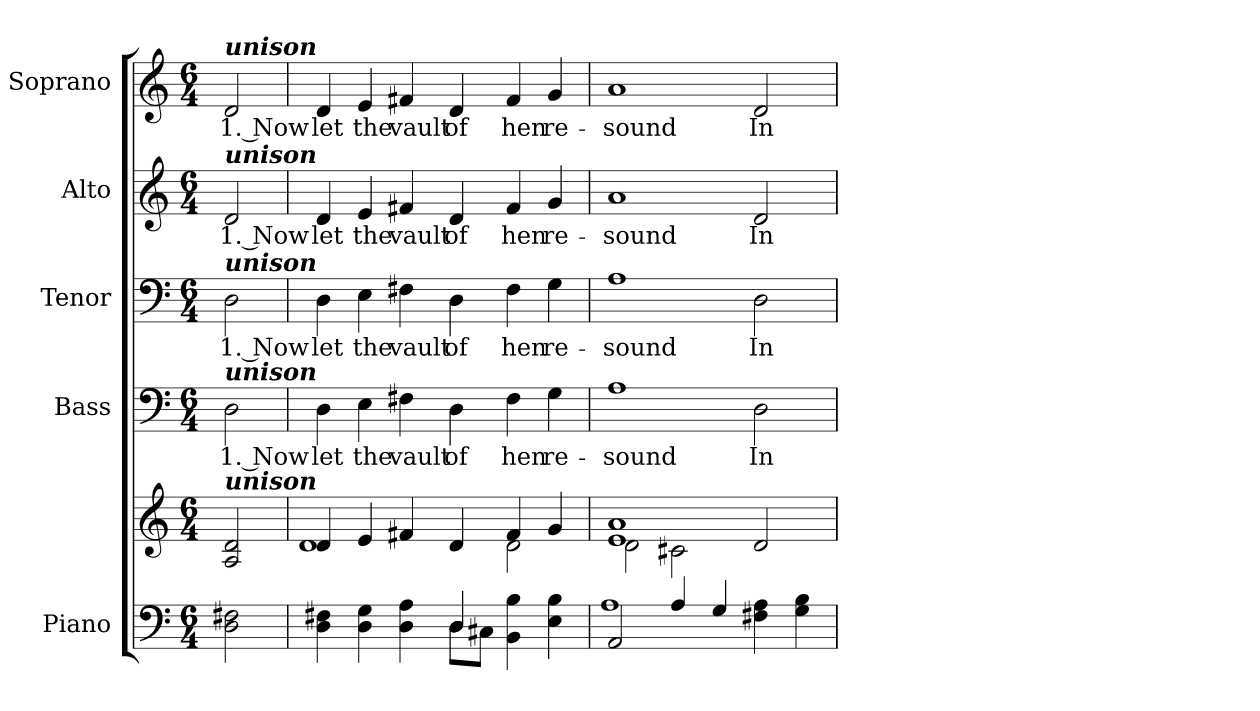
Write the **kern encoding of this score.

**kern	**kern	**kern	**text	**kern	**text	**kern	**text	**kern	**text
*part5	*part5	*part4	*part4	*part3	*part3	*part2	*part2	*part1	*part1
*staff6	*staff5	*staff4	*staff4	*staff3	*staff3	*staff2	*staff2	*staff1	*staff1
*I"Piano	*	*I"Bass	*	*I"Tenor	*	*I"Alto	*	*I"Soprano	*
*I'Pno.	*	*I'B.	*	*I'T.	*	*I'A.	*	*I'S.	*
!!LO:PB:g=z
*clefF4	*clefG2	*clefF4	*	*clefF4	*	*clefG2	*	*clefG2	*
*k[]	*k[]	*k[]	*	*k[]	*	*k[]	*	*k[]	*
*C:	*C:	*C:	*	*C:	*	*C:	*	*C:	*
*M6/4	*M6/4	*M6/4	*	*M6/4	*	*M6/4	*	*M6/4	*
*MM180	*MM180	*MM180	*	*MM180	*	*MM180	*	*MM180	*
=	=	=	=	=	=	=	=	=	=
!	!	!	!LO:LY:b:color=#000000	!	!	!	!	!	!
!	!	!	!	!	!LO:LY:b:color=#000000	!	!	!	!
!	!	!	!	!	!	!	!LO:LY:b:color=#000000	!	!
!	!	!	!	!	!	!	!	!LO:TX:a:Bi:t=unison	!
!	!	!	!	!	!	!LO:TX:a:Bi:t=unison	!	!	!
!	!	!	!	!LO:TX:a:Bi:t=unison	!	!	!	!	!
!	!	!LO:TX:a:Bi:t=unison	!	!	!	!	!	!	!
!	!LO:TX:a:Bi:t=unison	!	!	!	!	!	!	!	!
!	!	!	!	!	!	!	!	!	!LO:LY:b:color=#000000
2Di\ 2F#Xi	2Ai/ 2di	2Di\	1. Now	2Di\	1. Now	2di/	1. Now	2di/	1. Now
=1	=1	=1	=1	=1	=1	=1	=1	=1	=1
*^	*^	*	*	*	*	*	*	*	*
!	!	!	!	!	!LO:LY:b:color=#000000	!	!	!	!	!	!
!	!	!	!	!	!	!	!LO:LY:b:color=#000000	!	!	!	!
!	!	!	!	!	!	!	!	!	!LO:LY:b:color=#000000	!	!
!	!	!	!	!	!	!	!	!	!	!	!LO:LY:b:color=#000000
4Di\ 4F#Xi	2.ryy	4di/	1di	4Di\	let	4Di\	let	4di/	let	4di/	let
!	!	!	!	!	!LO:LY:b:color=#000000	!	!	!	!	!	!
!	!	!	!	!	!	!	!LO:LY:b:color=#000000	!	!	!	!
!	!	!	!	!	!	!	!	!	!LO:LY:b:color=#000000	!	!
!	!	!	!	!	!	!	!	!	!	!	!LO:LY:b:color=#000000
4Di\ 4Gi	.	4ei/	.	4Ei\	the	4Ei\	the	4ei/	the	4ei/	the
!	!	!	!	!	!LO:LY:b:color=#000000	!	!	!	!	!	!
!	!	!	!	!	!	!	!LO:LY:b:color=#000000	!	!	!	!
!	!	!	!	!	!	!	!	!	!LO:LY:b:color=#000000	!	!
!	!	!	!	!	!	!	!	!	!	!	!LO:LY:b:color=#000000
4Di\ 4Ai	.	4f#Xi/	.	4F#Xi\	vault	4F#Xi\	vault	4f#Xi/	vault	4f#Xi/	vault
!	!	!	!	!	!LO:LY:b:color=#000000	!	!	!	!	!	!
!	!	!	!	!	!	!	!LO:LY:b:color=#000000	!	!	!	!
!	!	!	!	!	!	!	!	!	!LO:LY:b:color=#000000	!	!
!	!	!	!	!	!	!	!	!	!	!	!LO:LY:b:color=#000000
4Di/	8Di\L	4di/	.	4Di\	of	4Di\	of	4di/	of	4di/	of
.	8C#Xi\J	.	.	.	.	.	.	.	.	.	.
!	!	!	!	!	!LO:LY:b:color=#000000	!	!	!	!	!	!
!	!	!	!	!	!	!	!LO:LY:b:color=#000000	!	!	!	!
!	!	!	!	!	!	!	!	!	!LO:LY:b:color=#000000	!	!
!	!	!	!	!	!	!	!	!	!	!	!LO:LY:b:color=#000000
4BBi\ 4Bi	4ryy	4f#i/	2di\	4F#i\	hen	4F#i\	hen	4f#i/	hen	4f#i/	hen
!	!	!	!	!	!LO:LY:b:color=#000000	!	!	!	!	!	!
!	!	!	!	!	!	!	!LO:LY:b:color=#000000	!	!	!	!
!	!	!	!	!	!	!	!	!	!LO:LY:b:color=#000000	!	!
!	!	!	!	!	!	!	!	!	!	!	!LO:LY:b:color=#000000
4Ei\ 4Bi	4ryy	4gi/	.	4Gi\	re-	4Gi\	re-	4gi/	re-	4gi/	re-
=2	=2	=2	=2	=2	=2	=2	=2	=2	=2	=2	=2
!	!	!	!	!	!LO:LY:b:color=#000000	!	!	!	!	!	!
!	!	!	!	!	!	!	!LO:LY:b:color=#000000	!	!	!	!
!	!	!	!	!	!	!	!	!	!LO:LY:b:color=#000000	!	!
!	!	!	!	!	!	!	!	!	!	!	!LO:LY:b:color=#000000
2AAi/	1Ai	1ei 1ai	2di\	1Ai	-sound	1Ai	-sound	1ai	-sound	1ai	-sound
4Ai/	.	.	2c#Xi\	.	.	.	.	.	.	.	.
4Gi/	.	.	.	.	.	.	.	.	.	.	.
!	!	!	!	!	!LO:LY:b:color=#000000	!	!	!	!	!	!
!	!	!	!	!	!	!	!LO:LY:b:color=#000000	!	!	!	!
!	!	!	!	!	!	!	!	!	!LO:LY:b:color=#000000	!	!
!	!	!	!	!	!	!	!	!	!	!	!LO:LY:b:color=#000000
4F#Xi\ 4Ai	4ryy	2di/	4ryy	2Di\	In	2Di\	In	2di/	In	2di/	In
4Gi\ 4Bi	4ryy	.	4ryy	.	.	.	.	.	.	.	.
*v	*v	*	*	*	*	*	*	*	*	*	*
*	*v	*v	*	*	*	*	*	*	*	*
=	=	=	=	=	=	=	=	=	=
*-	*-	*-	*-	*-	*-	*-	*-	*-	*-
